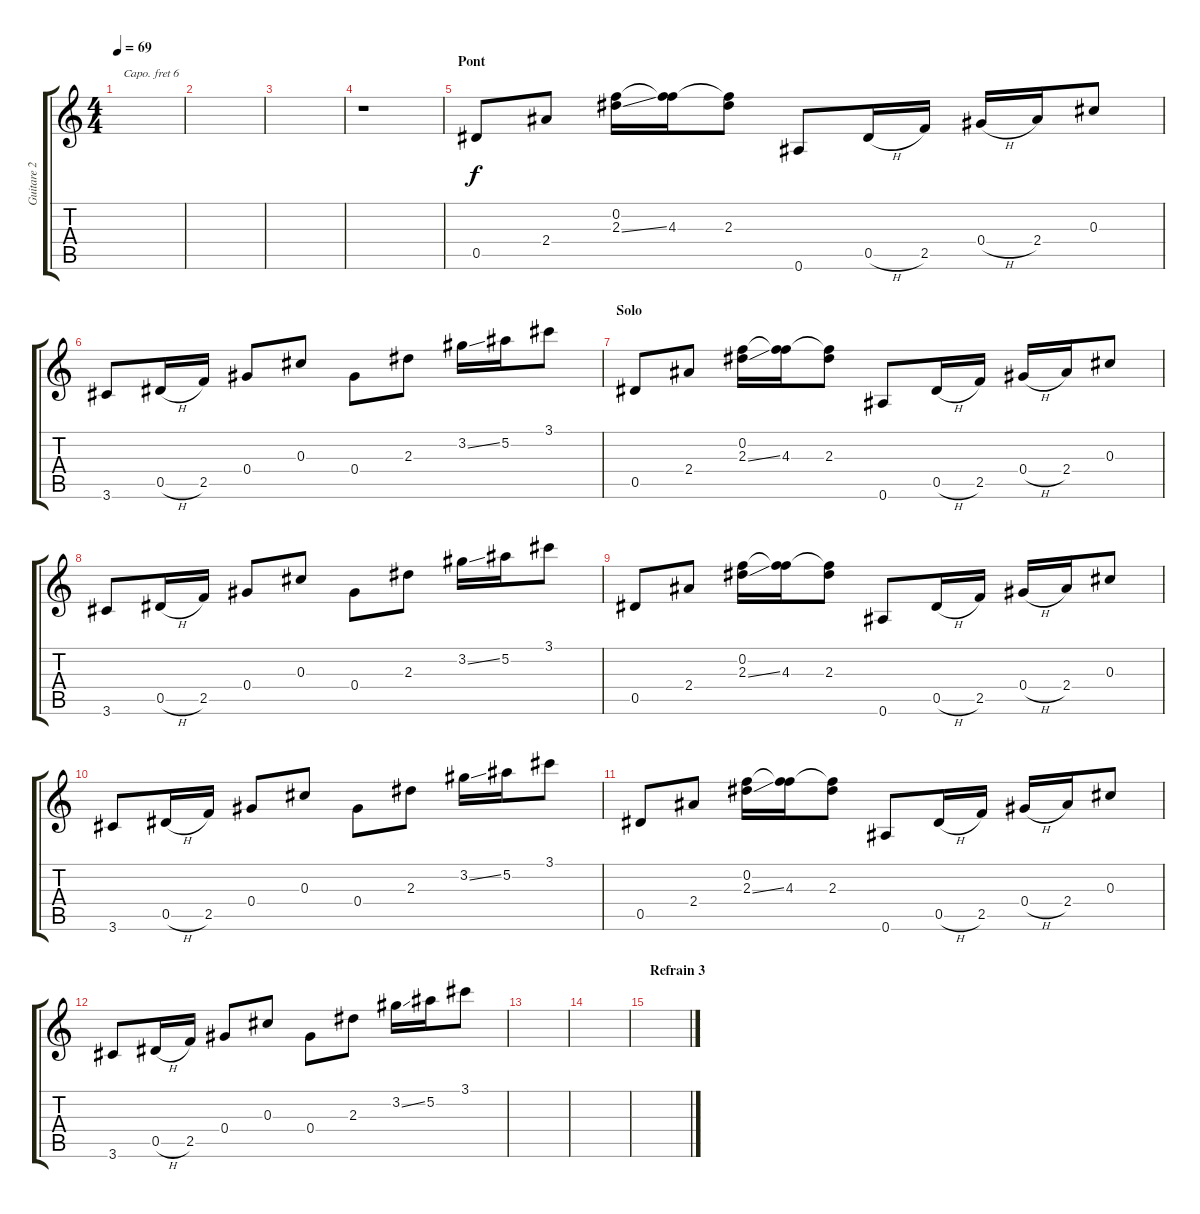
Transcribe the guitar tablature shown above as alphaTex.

\track ("Guitare 2" "Guitare 2") {instrument acousticguitarsteel}
\staff {score tabs}
\capo 6
\tuning (E4 B3 G3 D3 A2 E2) {hide}
\ts (4 4)
\tempo 69
\clef g2
\ks c
|
|
|
r.1 |
\section ("" "Pont")
0.5.8 2.4.8 (0.2 2.3{ss}).16 (0.2{t} 4.3).16 (0.2{t} 2.3).8 0.6.8 0.5{h}.16 2.5.16 0.4{h}.16 2.4.16 0.3.8 |
3.6.8 0.5{h}.16 2.5.16 0.4.8 0.3.8 0.4.8 2.3.8 3.2{ss}.16 5.2.16 3.1.8 |
\section ("" "Solo")
0.5.8 2.4.8 (0.2 2.3{ss}).16 (0.2{t} 4.3).16 (0.2{t} 2.3).8 0.6.8 0.5{h}.16 2.5.16 0.4{h}.16 2.4.16 0.3.8 |
3.6.8 0.5{h}.16 2.5.16 0.4.8 0.3.8 0.4.8 2.3.8 3.2{ss}.16 5.2.16 3.1.8 |
0.5.8 2.4.8 (0.2 2.3{ss}).16 (0.2{t} 4.3).16 (0.2{t} 2.3).8 0.6.8 0.5{h}.16 2.5.16 0.4{h}.16 2.4.16 0.3.8 |
3.6.8 0.5{h}.16 2.5.16 0.4.8 0.3.8 0.4.8 2.3.8 3.2{ss}.16 5.2.16 3.1.8 |
0.5.8 2.4.8 (0.2 2.3{ss}).16 (0.2{t} 4.3).16 (0.2{t} 2.3).8 0.6.8 0.5{h}.16 2.5.16 0.4{h}.16 2.4.16 0.3.8 |
3.6.8 0.5{h}.16 2.5.16 0.4.8 0.3.8 0.4.8 2.3.8 3.2{ss}.16 5.2.16 3.1.8 |
|
|
\section ("" "Refrain 3")
